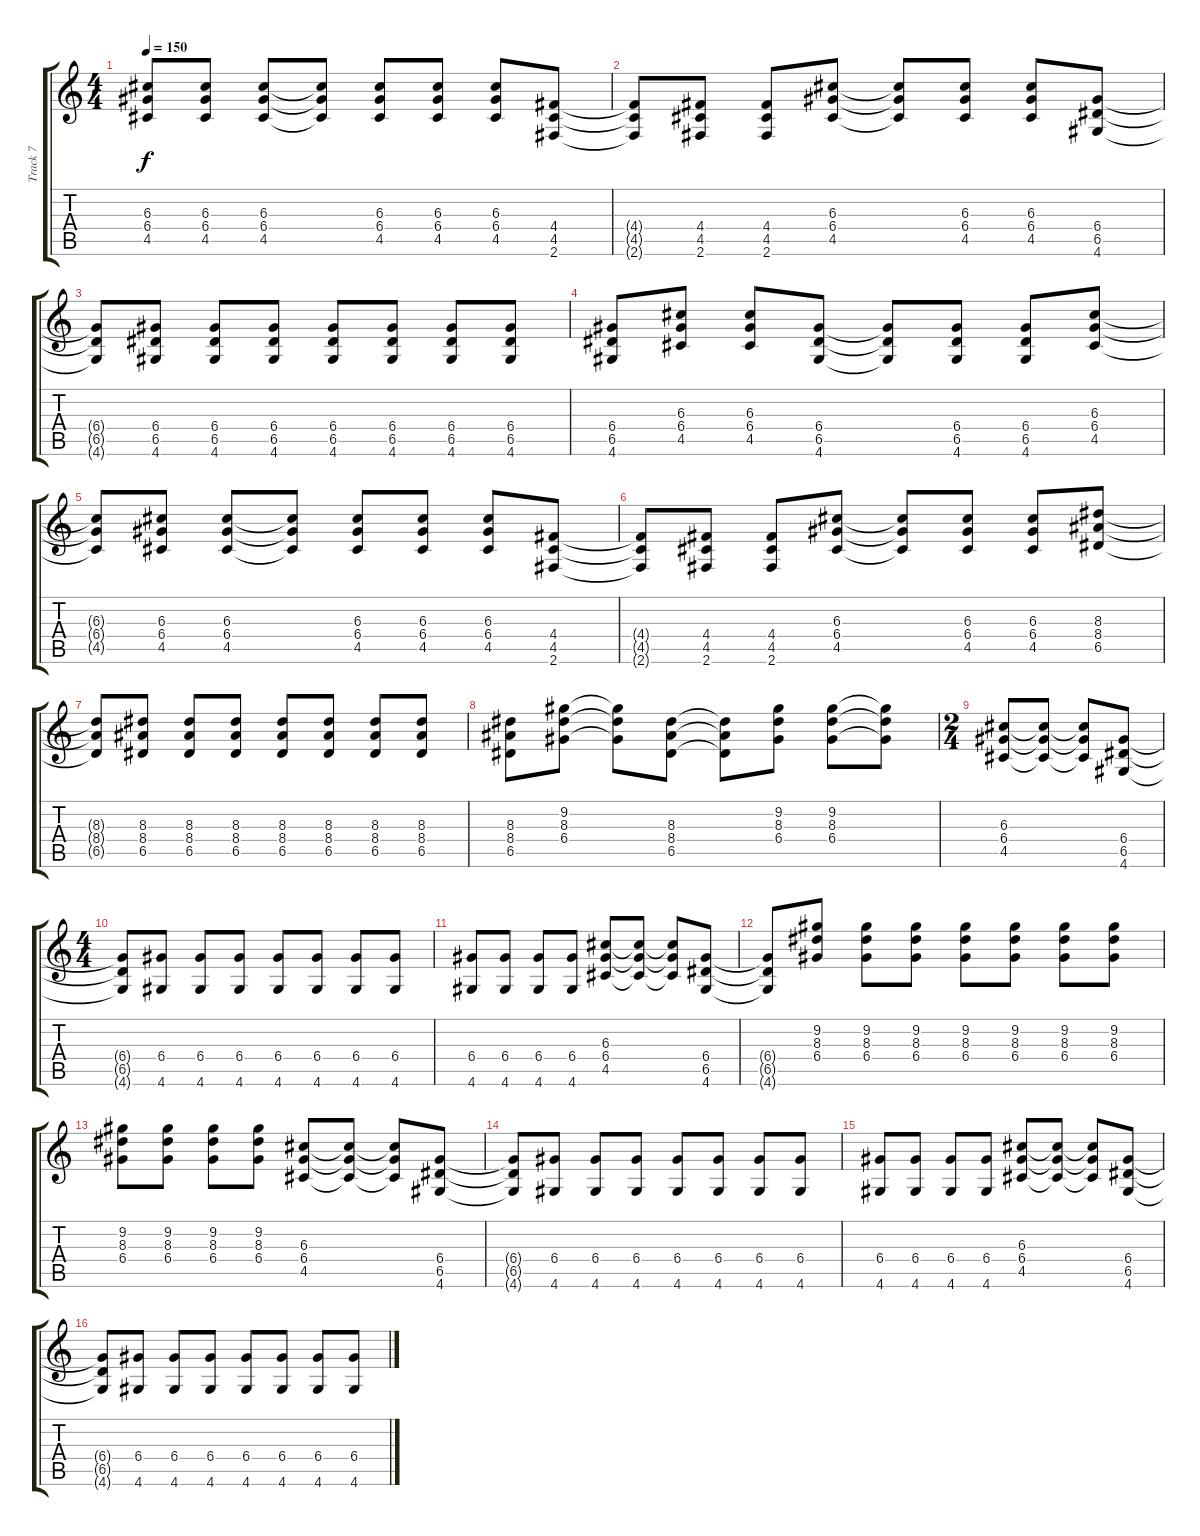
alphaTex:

\track ("Track 7" "Track 7") {instrument distortionguitar}
\staff {score tabs}
\tuning (E4 B3 G3 D3 A2 E2) {hide}
\ts (4 4)
\tempo 150
\clef g2
\ks c
(6.3{t} 6.4{t} 4.5{t}).8{dy f} (6.3 6.4 4.5).8 (6.3 6.4 4.5).8 (6.3{t} 6.4{t} 4.5{t}).8 (6.3 6.4 4.5).8 (6.3 6.4 4.5).8 (6.3 6.4 4.5).8 (4.4 4.5 2.6).8 |
(4.4{t} 4.5{t} 2.6{t}).8 (4.4 4.5 2.6).8 (4.4 4.5 2.6).8 (6.3 6.4 4.5).8 (6.3{t} 6.4{t} 4.5{t}).8 (6.3 6.4 4.5).8 (6.3 6.4 4.5).8 (6.4 6.5 4.6).8 |
(6.4{t} 6.5{t} 4.6{t}).8 (6.4 6.5 4.6).8 (6.4 6.5 4.6).8 (6.4 6.5 4.6).8 (6.4 6.5 4.6).8 (6.4 6.5 4.6).8 (6.4 6.5 4.6).8 (6.4 6.5 4.6).8 |
(6.4 6.5 4.6).8 (6.3 6.4 4.5).8 (6.3 6.4 4.5).8 (6.4 6.5 4.6).8 (6.4{t} 6.5{t} 4.6{t}).8 (6.4 6.5 4.6).8 (6.4 6.5 4.6).8 (6.3 6.4 4.5).8 |
(6.3{t} 6.4{t} 4.5{t}).8 (6.3 6.4 4.5).8 (6.3 6.4 4.5).8 (6.3{t} 6.4{t} 4.5{t}).8 (6.3 6.4 4.5).8 (6.3 6.4 4.5).8 (6.3 6.4 4.5).8 (4.4 4.5 2.6).8 |
(4.4{t} 4.5{t} 2.6{t}).8 (4.4 4.5 2.6).8 (4.4 4.5 2.6).8 (6.3 6.4 4.5).8 (6.3{t} 6.4{t} 4.5{t}).8 (6.3 6.4 4.5).8 (6.3 6.4 4.5).8 (8.3 8.4 6.5).8 |
(8.3{t} 8.4{t} 6.5{t}).8 (8.3 8.4 6.5).8 (8.3 8.4 6.5).8 (8.3 8.4 6.5).8 (8.3 8.4 6.5).8 (8.3 8.4 6.5).8 (8.3 8.4 6.5).8 (8.3 8.4 6.5).8 |
(8.3 8.4 6.5).8 (9.2 8.3 6.4).8 (9.2{t} 8.3{t} 6.4{t}).8 (8.3 8.4 6.5).8 (8.3{t} 8.4{t} 6.5{t}).8 (9.2 8.3 6.4).8 (9.2 8.3 6.4).8 (9.2{t} 8.3{t} 6.4{t}).8 |
\ts (2 4)
(6.3 6.4 4.5).8 (6.3{t} 6.4{t} 4.5{t}).8 (6.3{t} 6.4{t} 4.5{t}).8 (6.4 6.5 4.6).8 |
\ts (4 4)
(6.4{t} 6.5{t} 4.6{t}).8 (6.4 4.6).8 (6.4 4.6).8 (6.4 4.6).8 (6.4 4.6).8 (6.4 4.6).8 (6.4 4.6).8 (6.4 4.6).8 |
(6.4 4.6).8 (6.4 4.6).8 (6.4 4.6).8 (6.4 4.6).8 (6.3 6.4 4.5).8 (6.3{t} 6.4{t} 4.5{t}).8 (6.3{t} 6.4{t} 4.5{t}).8 (6.4 6.5 4.6).8 |
(6.4{t} 6.5{t} 4.6{t}).8 (9.2 8.3 6.4).8 (9.2 8.3 6.4).8 (9.2 8.3 6.4).8 (9.2 8.3 6.4).8 (9.2 8.3 6.4).8 (9.2 8.3 6.4).8 (9.2 8.3 6.4).8 |
(9.2 8.3 6.4).8 (9.2 8.3 6.4).8 (9.2 8.3 6.4).8 (9.2 8.3 6.4).8 (6.3 6.4 4.5).8 (6.3{t} 6.4{t} 4.5{t}).8 (6.3{t} 6.4{t} 4.5{t}).8 (6.4 6.5 4.6).8 |
(6.4{t} 6.5{t} 4.6{t}).8 (6.4 4.6).8 (6.4 4.6).8 (6.4 4.6).8 (6.4 4.6).8 (6.4 4.6).8 (6.4 4.6).8 (6.4 4.6).8 |
(6.4 4.6).8 (6.4 4.6).8 (6.4 4.6).8 (6.4 4.6).8 (6.3 6.4 4.5).8 (6.3{t} 6.4{t} 4.5{t}).8 (6.3{t} 6.4{t} 4.5{t}).8 (6.4 6.5 4.6).8 |
(6.4{t} 6.5{t} 4.6{t}).8 (6.4 4.6).8 (6.4 4.6).8 (6.4 4.6).8 (6.4 4.6).8 (6.4 4.6).8 (6.4 4.6).8 (6.4 4.6).8
